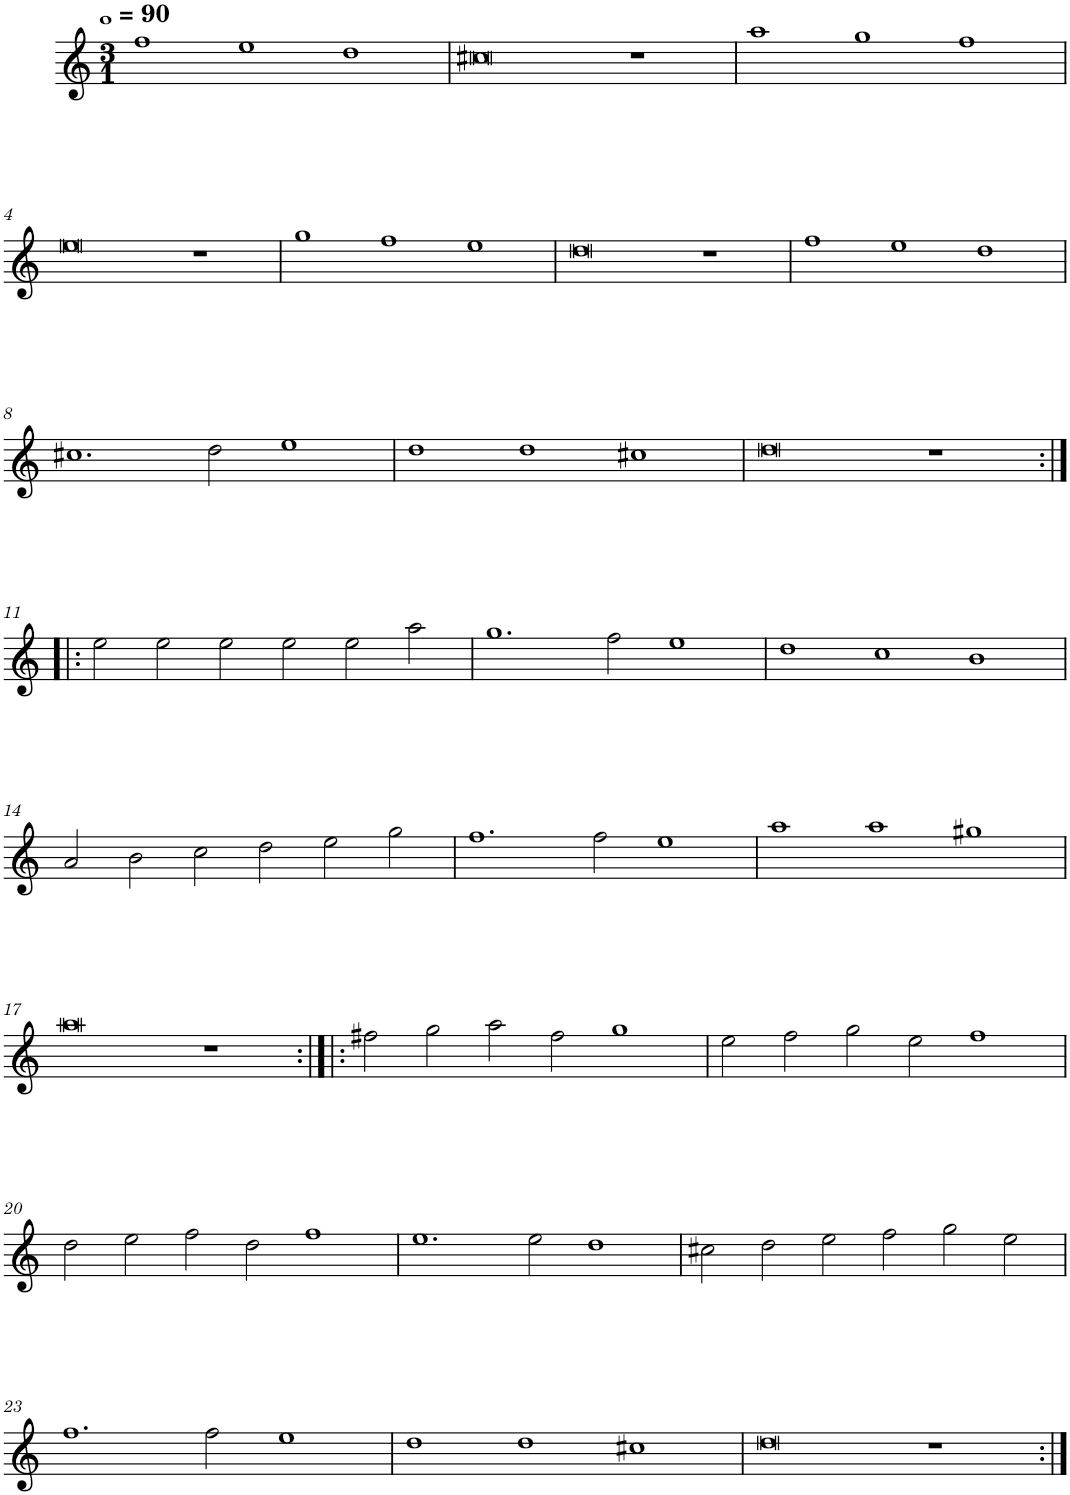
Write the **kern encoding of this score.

**kern
*part1
*staff1
*I"Cinq parties
*clefG2
*k[]
*M3/1
*MM360
=1
1ff
1ee
1dd
=2
0cc#X
1r
=3
1aa
1gg
1ff
!!LO:LB:g=z
=4
0ee
1r
=5
1gg
1ff
1ee
=6
0dd
1r
=7
1ff
1ee
1dd
!!LO:LB:g=z
=8
1.cc#X
2dd\
1ee
=9
1dd
1dd
1cc#X
=10
0dd
1r
!!LO:LB:g=z
=11:|!|:
2ee\
2ee\
2ee\
2ee\
2ee\
2aa\
=12
1.gg
2ff\
1ee
=13
1dd
1cc
1b
!!LO:LB:g=z
=14
2a/
2b\
2cc\
2dd\
2ee\
2gg\
=15
1.ff
2ff\
1ee
=16
1aa
1aa
1gg#X
!!LO:LB:g=z
=17
0aa
1r
=18:|!|:
2ff#X\
2gg\
2aa\
2ff#\
1gg
=19
2ee\
2ff\
2gg\
2ee\
1ff
!!LO:LB:g=z
=20
2dd\
2ee\
2ff\
2dd\
1ff
=21
1.ee
2ee\
1dd
=22
2cc#X\
2dd\
2ee\
2ff\
2gg\
2ee\
!!LO:LB:g=z
=23
1.ff
2ff\
1ee
=24
1dd
1dd
1cc#X
=25
0dd
1r
=:|!
*-
